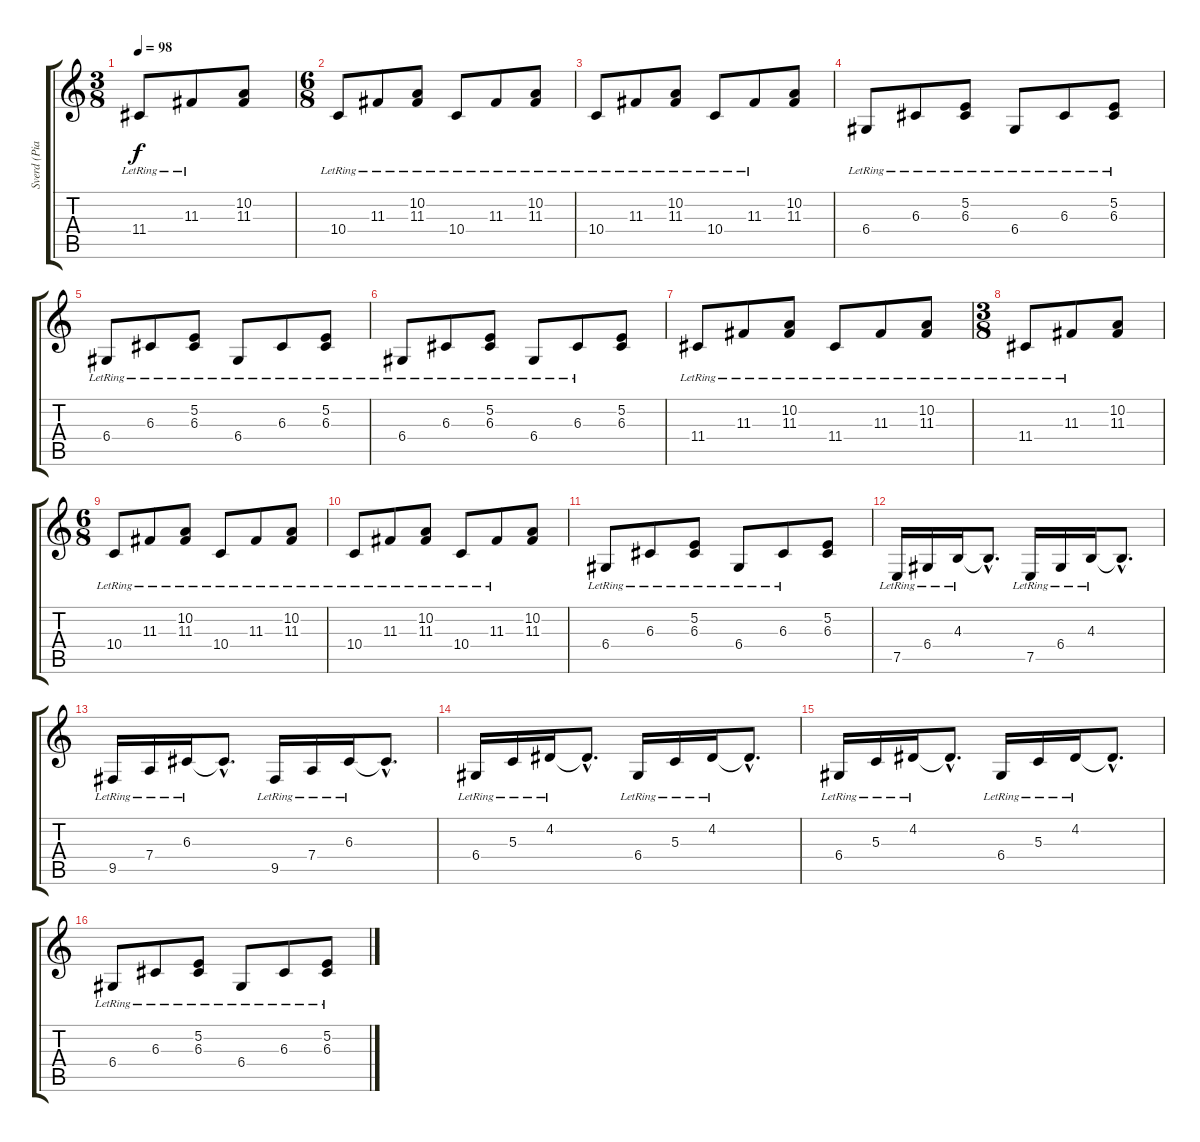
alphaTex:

\track ("Sverd (Piano)" "Sverd (Pia") {instrument electricgrandpiano}
\staff {score tabs}
\tuning (E4 B3 G3 D3 A2 E2) {hide}
\ts (3 8)
\tempo 98
\clef g2
\ks c
11.4{lr}.8{dy f} 11.3{lr}.8 (10.2 11.3).8 |
\ts (6 8)
10.4{lr}.8 11.3{lr}.8 (10.2{lr} 11.3{lr}).8 10.4{lr}.8 11.3{lr}.8 (10.2{lr} 11.3{lr}).8 |
10.4{lr}.8 11.3{lr}.8 (10.2{lr} 11.3{lr}).8 10.4{lr}.8 11.3{lr}.8 (10.2 11.3).8 |
6.4{lr}.8{volume 12 instrument honkytonkpiano} 6.3{lr}.8 (5.2{lr} 6.3{lr}).8 6.4{lr}.8 6.3{lr}.8 (5.2{lr} 6.3{lr}).8 |
6.4{lr}.8{volume 12 instrument honkytonkpiano} 6.3{lr}.8 (5.2{lr} 6.3{lr}).8 6.4{lr}.8 6.3{lr}.8 (5.2{lr} 6.3{lr}).8 |
6.4{lr}.8 6.3{lr}.8 (5.2{lr} 6.3{lr}).8 6.4{lr}.8 6.3{lr}.8 (5.2 6.3).8 |
11.4{lr}.8{volume 12 instrument honkytonkpiano} 11.3{lr}.8 (10.2{lr} 11.3{lr}).8 11.4{lr}.8 11.3{lr}.8 (10.2{lr} 11.3{lr}).8 |
\ts (3 8)
11.4{lr}.8 11.3{lr}.8 (10.2 11.3).8 |
\ts (6 8)
10.4{lr}.8{volume 12 instrument honkytonkpiano} 11.3{lr}.8 (10.2{lr} 11.3{lr}).8 10.4{lr}.8 11.3{lr}.8 (10.2{lr} 11.3{lr}).8 |
10.4{lr}.8 11.3{lr}.8 (10.2{lr} 11.3{lr}).8 10.4{lr}.8 11.3{lr}.8 (10.2 11.3).8 |
6.4{lr}.8{volume 12 instrument honkytonkpiano} 6.3{lr}.8 (5.2{lr} 6.3{lr}).8 6.4{lr}.8 6.3{lr}.8 (5.2 6.3).8 |
7.5{lr}.16{volume 11 instrument honkytonkpiano} 6.4{lr}.16 4.3{lr}.16 4.3{hac t}.8{d} 7.5{lr}.16 6.4{lr}.16 4.3{lr}.16 4.3{hac t}.8{d} |
9.5{lr}.16{volume 11 instrument honkytonkpiano} 7.4{lr}.16 6.3{lr}.16 6.3{hac t}.8{d} 9.5{lr}.16 7.4{lr}.16 6.3{lr}.16 6.3{hac t}.8{d} |
6.4{lr}.16{volume 11 instrument honkytonkpiano} 5.3{lr}.16 4.2{lr}.16 4.2{hac t}.8{d} 6.4{lr}.16 5.3{lr}.16 4.2{lr}.16 4.2{hac t}.8{d} |
6.4{lr}.16{volume 11 instrument honkytonkpiano} 5.3{lr}.16 4.2{lr}.16 4.2{hac t}.8{d} 6.4{lr}.16 5.3{lr}.16 4.2{lr}.16 4.2{hac t}.8{d} |
6.4{lr}.8{volume 12 instrument honkytonkpiano} 6.3{lr}.8 (5.2{lr} 6.3{lr}).8 6.4{lr}.8 6.3{lr}.8 (5.2{lr} 6.3{lr}).8
